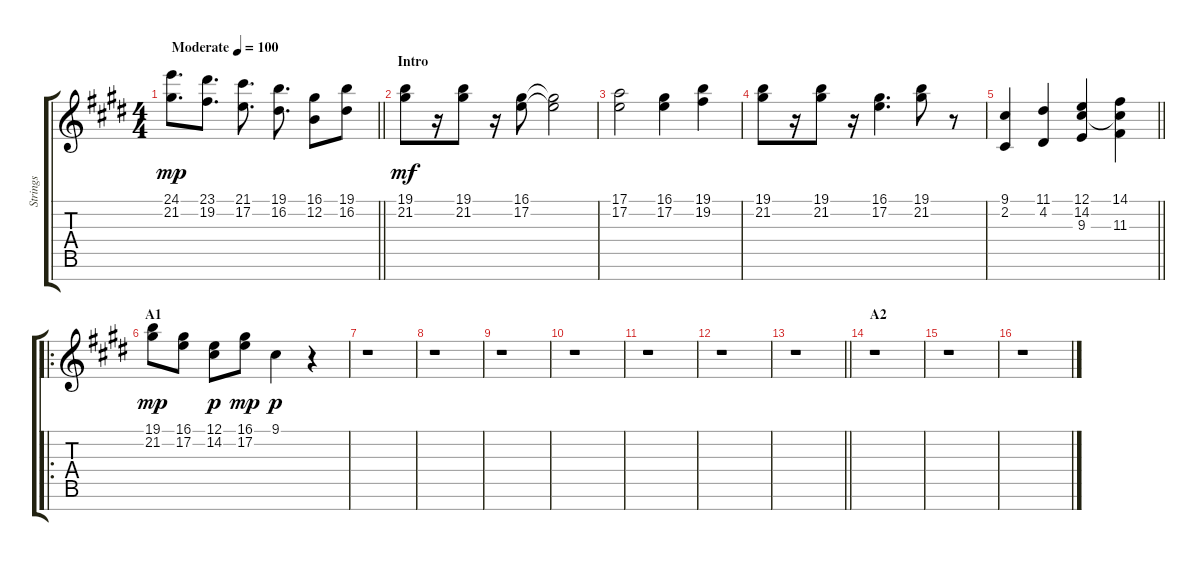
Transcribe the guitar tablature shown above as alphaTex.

\track ("Strings" "Strings") {instrument stringensemble1}
\staff {score tabs}
\tuning (E4 B3 G3 D3 A2 E2 B1) {hide}
\ts (4 4)
\tempo (100 "Moderate")
\clef g2
\barLineRight lightlight
\ks e
(24.1 21.2).8{d dy mp instrument stringensemble1} (23.1 19.2).8{d} (21.1 17.2).8{d} (19.1 16.2).8{d} (16.1 12.2).8 (19.1 16.2).8 |
\section ("" "Intro")
(19.1 21.2).8{dy mf} r.16 (19.1 21.2).8 r.16 (16.1 17.2).8 (16.1{t} 17.2{t}).2 |
(17.1 17.2).2 (16.1 17.2).4 (19.1 19.2).4 |
(19.1 21.2).8 r.16 (19.1 21.2).8 r.16 (16.1 17.2).4{d} (19.1 21.2).8 r.8 |
\barLineRight lightlight
(9.1 2.2).4 (11.1 4.2).4 (12.1 14.2 9.3).4 (14.1 14.2{t} 11.3).4 |
\ro
\section ("" "A1")
(19.1 21.2).8{dy mp} (16.1 17.2).8 (12.1 14.2).8{dy p} (16.1 17.2).8{dy mp} 9.1.4{dy p} r.4 |
r.1 |
r.1 |
r.1 |
r.1 |
r.1 |
r.1 |
\barLineRight lightlight
r.1 |
\section ("" "A2")
r.1 |
r.1 |
r.1
